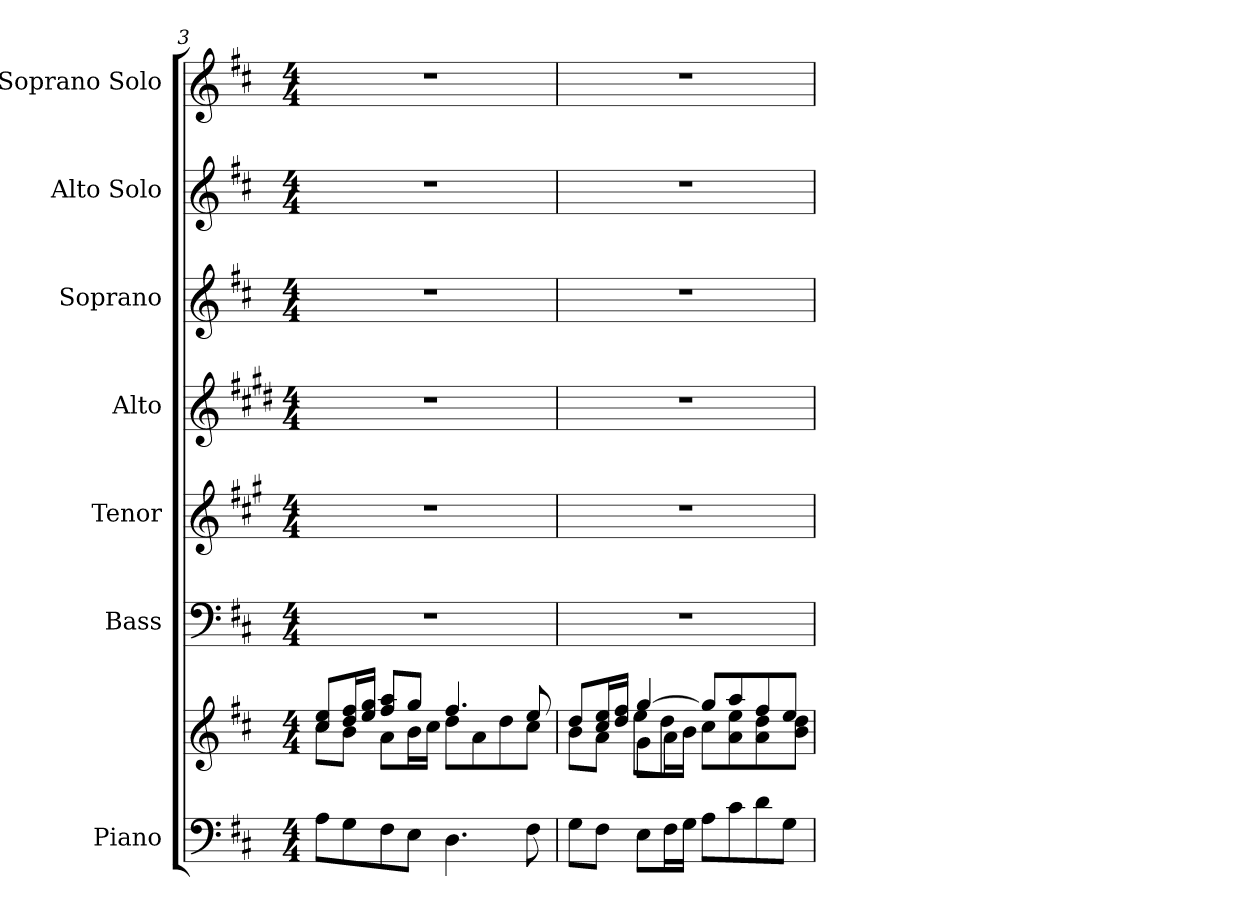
**kern	**kern	**kern	**kern	**kern	**kern	**kern	**kern
*part7	*part7	*part6	*part5	*part4	*part3	*part2	*part1
*staff8	*staff7	*staff6	*staff5	*staff4	*staff3	*staff2	*staff1
*I"Piano	*	*I"Bass	*I"Tenor	*I"Alto	*I"Soprano	*I"Alto Solo	*I"Soprano Solo
*I'Pno.	*	*I'B.	*I'T.	*I'A.	*I'S.	*I'A. Solo	*I'S. Solo
*clefF4	*clefG2	*clefF4	*clefG2	*clefG2	*clefG2	*clefG2	*clefG2
*	*	*	*ITrd4c7	*ITrd1c2	*ITrd-7c-12	*ITrd12c21	*
*k[f#c#]	*k[f#c#]	*k[f#c#]	*k[f#c#]	*k[f#c#]	*k[f#c#]	*k[f#c#]	*k[f#c#]
*D:	*D:	*D:	*D:	*D:	*D:	*D:	*D:
*M4/4	*M4/4	*M4/4	*M4/4	*M4/4	*M4/4	*M4/4	*M4/4
=3	=3	=3	=3	=3	=3	=3	=3
*	*^	*	*	*	*	*	*
8Ai\L	8cc#i/ 8eeiL	8cc#i\L	1r	1r	1r	1r	1r	1r
8Gi\	16ddi/ 16ff#iL	8bi\J	.	.	.	.	.	.
.	16eei/ 16ggiJJ	.	.	.	.	.	.	.
8F#i\	8ff#i/ 8aaiL	8ai\L	.	.	.	.	.	.
8Ei\J	8ggi/J	16bi\L	.	.	.	.	.	.
.	.	16cc#i\JJ	.	.	.	.	.	.
4.Di\	4.ff#i/	8ddi\L	.	.	.	.	.	.
.	.	8ai\	.	.	.	.	.	.
.	.	8ddi\	.	.	.	.	.	.
8F#i\	8eei/	8cc#i\J	.	.	.	.	.	.
=4	=4	=4	=4	=4	=4	=4	=4	=4
*	*	*^	*	*	*	*	*	*
8Gi\L	8ddi/L	8bi\L	4ryy	1r	1r	1r	1r	1r	1r
8F#i\J	16cc#i/ 16eeiL	8ai\J	.	.	.	.	.	.	.
.	16ddi/ 16ff#iJJ	.	.	.	.	.	.	.	.
8Ei\L	[4ggi/	8gi\L	8eei\L	.	.	.	.	.	.
16F#i\L	.	16ai\L	8ddi\J	.	.	.	.	.	.
16Gi\JJ	.	16bi\JJ	.	.	.	.	.	.	.
8Ai\L	8ggi/L]	8cc#i\L	2ryy	.	.	.	.	.	.
8c#i\	8aai/	8ai\ 8eei	.	.	.	.	.	.	.
8di\	8ff#i/	8ai\ 8ddi	.	.	.	.	.	.	.
8Gi\J	8eei/J	8bi\ 8ddiJ	.	.	.	.	.	.	.
*	*v	*v	*v	*	*	*	*	*	*
=	=	=	=	=	=	=	=
*-	*-	*-	*-	*-	*-	*-	*-
